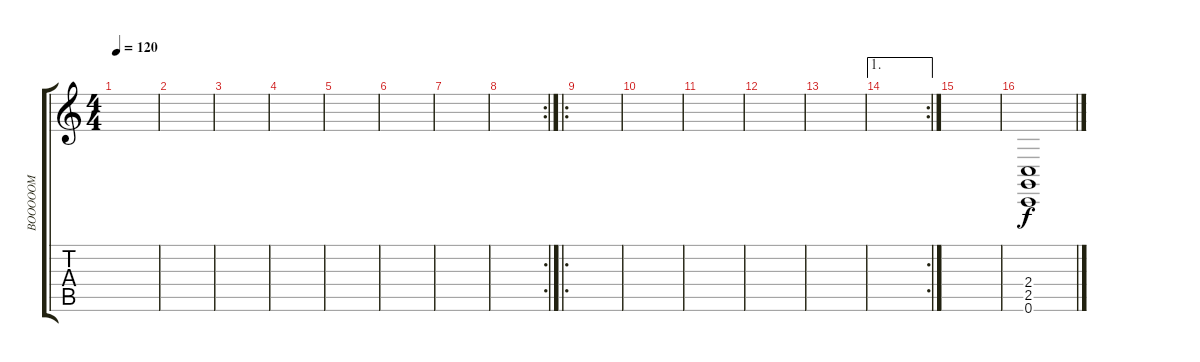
\track ("BOOOOOM" "BOOOOOM") {instrument melodictom}
\staff {score tabs}
\tuning (C4 G3 Eb3 Bb2 F2 C2) {hide}
\ts (4 4)
\tempo 120
\clef g2
\ks c
|
|
|
|
|
|
|
\rc 2
|
\ro
|
|
|
|
|
\ae 1
\rc 2
|
|
(2.4 2.5 0.6).1
